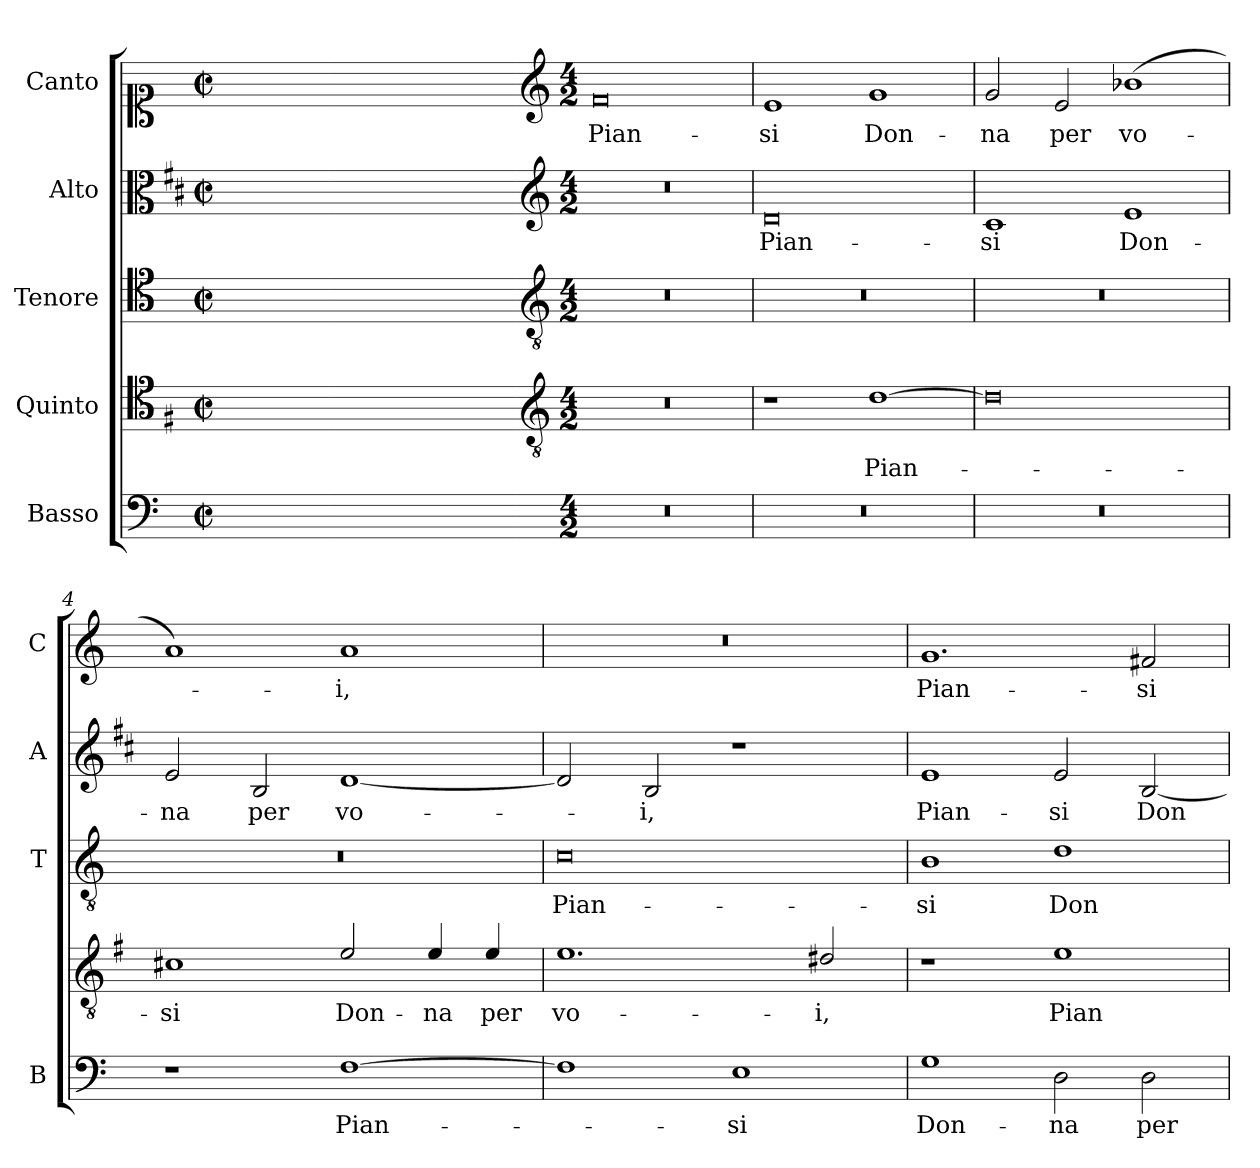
**kern	**text	**kern	**text	**kern	**text	**kern	**text	**kern	**text
*part5	*part5	*part4	*part4	*part3	*part3	*part2	*part2	*part1	*part1
*staff5	*staff5	*staff4	*staff4	*staff3	*staff3	*staff2	*staff2	*staff1	*staff1
*I"Basso	*	*I"Quinto	*	*I"Tenore	*	*I"Alto	*	*I"Canto	*
*I'B	*	*	*	*I'T	*	*I'A	*	*I'C	*
*clefF4	*	*clefC4	*	*clefC4	*	*clefC3	*	*clefC1	*
*	*	*ITrd4c7	*	*	*	*ITrd1c2	*	*	*
*k[]	*	*k[]	*	*k[]	*	*k[]	*	*k[]	*
*C:	*	*C:	*	*C:	*	*C:	*	*C:	*
*M2/2	*	*M2/2	*	*M2/2	*	*M2/2	*	*M2/2	*
*met(c|)	*	*met(c|)	*	*met(c|)	*	*met(c|)	*	*met(c|)	*
=	=	=	=	=	=	=	=	=	=
1ryy	.	1ryy	.	1ryy	.	1ryy	.	1ryy	.
=1X-	=1X-	=1X-	=1X-	=1X-	=1X-	=1X-	=1X-	=1X-	=1X-
4ryy	.	4ryy	.	4ryy	.	4ryy	.	4ryy	.
4ryy	.	4ryy	.	4ryy	.	4ryy	.	4ryy	.
4ryy	.	4ryy	.	4ryy	.	4ryy	.	4ryy	.
4ryy	.	4ryy	.	4ryy	.	4ryy	.	4ryy	.
=1-	=1-	=1-	=1-	=1-	=1-	=1-	=1-	=1-	=1-
*	*	*clefGv2	*	*clefGv2	*	*clefG2	*	*clefG2	*
*M4/2	*	*M4/2	*	*M4/2	*	*M4/2	*	*M4/2	*
!	!	!	!	!	!	!	!	!	!LO:LY:b
0r	.	0r	.	0r	.	0r	.	0f	Pian-
=2	=2	=2	=2	=2	=2	=2	=2	=2	=2
!	!	!	!	!	!	!	!LO:LY:b	!	!LO:LY:b
0r	.	1r	.	0r	.	0c	Pian-	1e	-si
!	!	!	!LO:LY:b	!	!	!	!	!	!LO:LY:b
.	.	[1G	Pian-	.	.	.	.	1g	Don-
=3	=3	=3	=3	=3	=3	=3	=3	=3	=3
!	!	!	!	!	!	!	!LO:LY:b	!	!LO:LY:b
0r	.	0G]	.	0r	.	1B	-si	2g/	-na
!	!	!	!	!	!	!	!	!	!LO:LY:b
.	.	.	.	.	.	.	.	2e/	per
!	!	!	!	!	!	!	!LO:LY:b	!	!LO:LY:b
.	.	.	.	.	.	1d	Don-	(>1b-X	vo-
=4	=4	=4	=4	=4	=4	=4	=4	=4	=4
!	!	!	!LO:LY:b	!	!	!	!LO:LY:b	!	!
1r	.	1F#X	-si	0r	.	2d/	-na	1a)	.
!	!	!	!	!	!	!	!LO:LY:b	!	!
.	.	.	.	.	.	2A/	per	.	.
!	!LO:LY:b	!	!LO:LY:b	!	!	!	!LO:LY:b	!	!LO:LY:b
[1F	Pian-	2A/	Don-	.	.	[1c	vo-	1a	-i,
!	!	!	!LO:LY:b	!	!	!	!	!	!
.	.	4A/	-na	.	.	.	.	.	.
!	!	!	!LO:LY:b	!	!	!	!	!	!
.	.	4A/	per	.	.	.	.	.	.
=5	=5	=5	=5	=5	=5	=5	=5	=5	=5
!	!	!	!LO:LY:b	!	!LO:LY:b	!	!	!	!
1F]	.	1.A	vo-	0c	Pian-	2c/]	.	0r	.
!	!	!	!	!	!	!	!LO:LY:b	!	!
.	.	.	.	.	.	2A/	-i,	.	.
!	!LO:LY:b	!	!	!	!	!	!	!	!
1E	-si	.	.	.	.	1r	.	.	.
!	!	!	!LO:LY:b	!	!	!	!	!	!
.	.	2G#X/	-i,	.	.	.	.	.	.
!!LO:LB:g=z
=6	=6	=6	=6	=6	=6	=6	=6	=6	=6
!	!LO:LY:b	!	!	!	!LO:LY:b	!	!LO:LY:b	!	!LO:LY:b
1G	Don-	1r	.	1B	-si	1d	Pian-	1.g	Pian-
!	!LO:LY:b	!	!LO:LY:b	!	!LO:LY:b	!	!LO:LY:b	!	!
2D\	-na	1A	Pian-	1d	Don-	2d/	-si	.	.
!	!LO:LY:b	!	!	!	!	!	!LO:LY:b	!	!LO:LY:b
2D\	per	.	.	.	.	[2A/	Don-	2f#X/	-si
=	=	=	=	=	=	=	=	=	=
*-	*-	*-	*-	*-	*-	*-	*-	*-	*-
